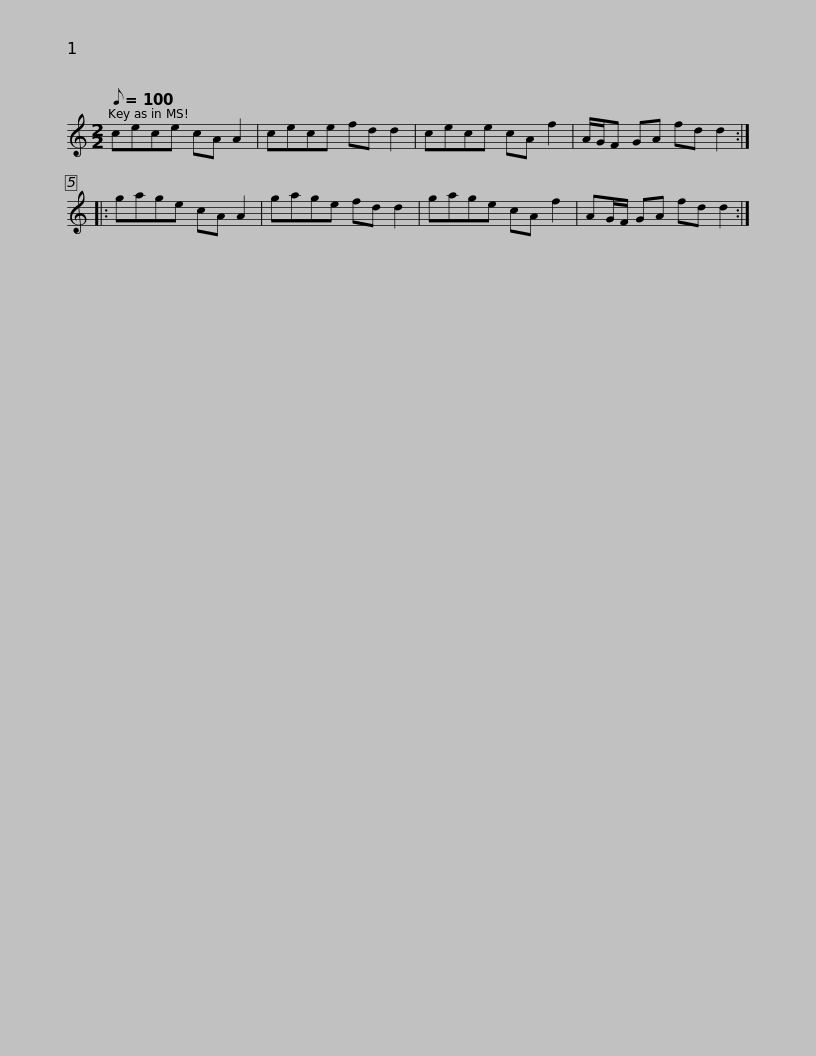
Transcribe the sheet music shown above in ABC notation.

X:1
L:1/8
Q:1/8=100
M:2/2
I:linebreak $
K:C
V:1 treble
V:1
 cece cA A2 | cece fd d2 | cece cA f2 | A/G/F GA fd d2 ::$ gage cA A2 | %5
 gage fd d2 | gage cA f2 | AG/F/ GA fd d2 :| %8
